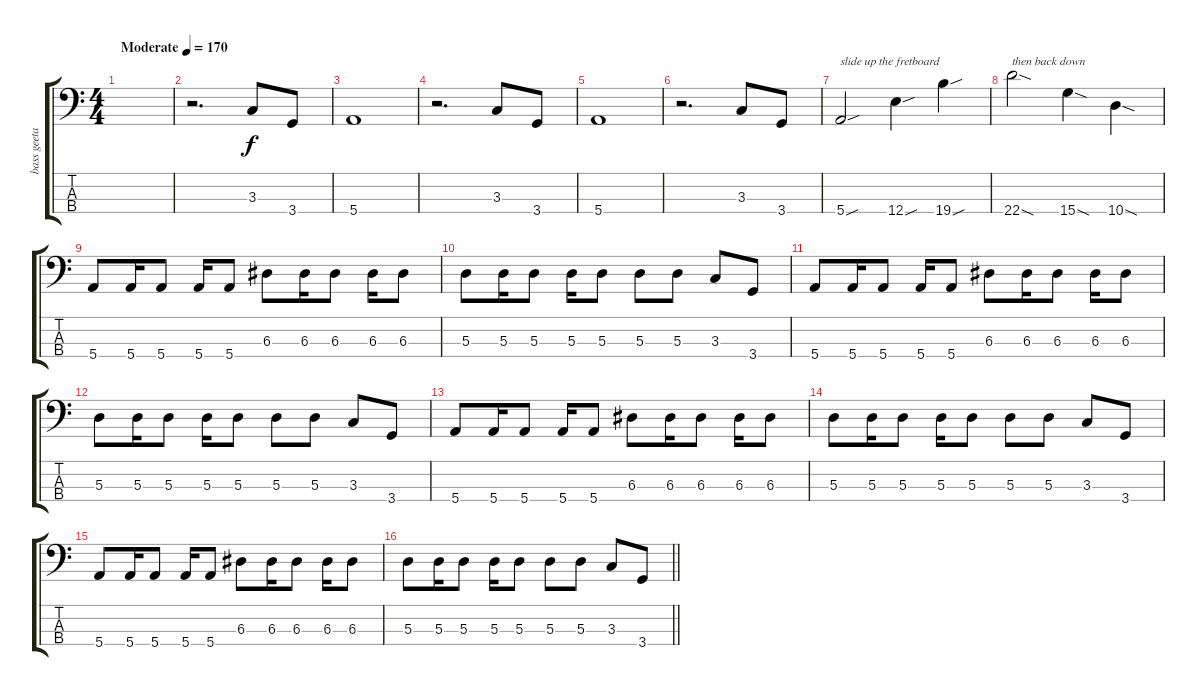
\track ("bass geetar" "bass geeta") {instrument electricbasspick}
\staff {score tabs}
\tuning (G2 D2 A1 E1) {hide}
\ts (4 4)
\tempo (170 "Moderate")
\clef f4
\ks c
|
r.2{d} 3.3.8 3.4.8 |
5.4.1 |
r.2{d} 3.3.8 3.4.8 |
5.4.1 |
r.2{d} 3.3.8 3.4.8 |
5.4{sou}.2{txt "slide up the fretboard"} 12.4{sou}.4 19.4{sou}.4 |
22.4{sod}.2{txt "then back down"} 15.4{sod}.4 10.4{sod}.4 |
5.4.8 5.4.16 5.4.8 5.4.16 5.4.8 6.3.8 6.3.16 6.3.8 6.3.16 6.3.8 |
5.3.8 5.3.16 5.3.8 5.3.16 5.3.8 5.3.8 5.3.8 3.3.8 3.4.8 |
5.4.8 5.4.16 5.4.8 5.4.16 5.4.8 6.3.8 6.3.16 6.3.8 6.3.16 6.3.8 |
5.3.8 5.3.16 5.3.8 5.3.16 5.3.8 5.3.8 5.3.8 3.3.8 3.4.8 |
5.4.8 5.4.16 5.4.8 5.4.16 5.4.8 6.3.8 6.3.16 6.3.8 6.3.16 6.3.8 |
5.3.8 5.3.16 5.3.8 5.3.16 5.3.8 5.3.8 5.3.8 3.3.8 3.4.8 |
5.4.8 5.4.16 5.4.8 5.4.16 5.4.8 6.3.8 6.3.16 6.3.8 6.3.16 6.3.8 |
\barLineRight lightlight
5.3.8 5.3.16 5.3.8 5.3.16 5.3.8 5.3.8 5.3.8 3.3.8 3.4.8
